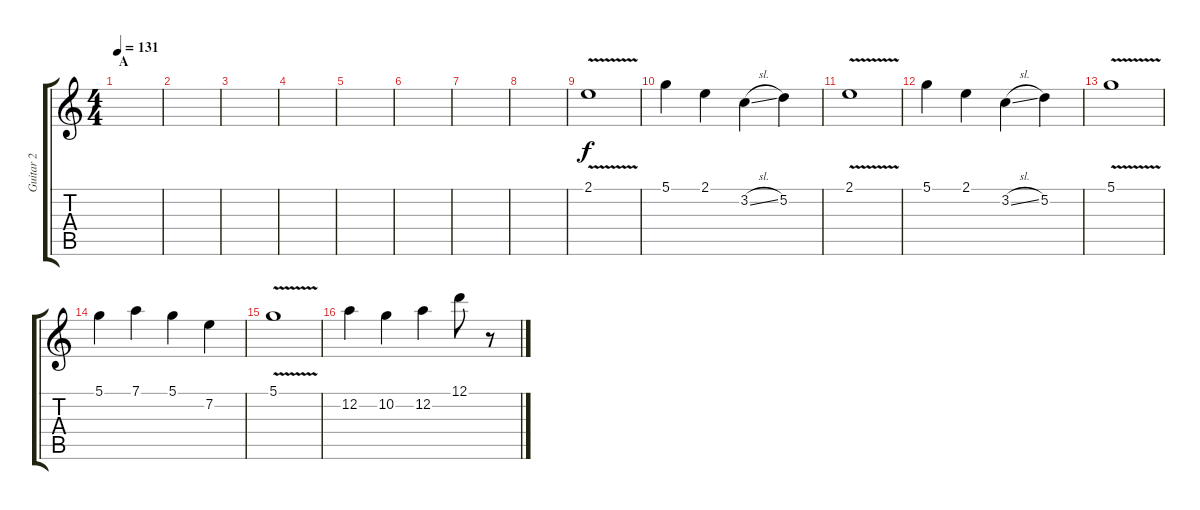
\track ("Guitar 2" "Guitar 2") {instrument acousticguitarnylon}
\staff {score tabs}
\tuning (D4 A3 F3 C3 G2 C2) {hide}
\ts (4 4)
\section ("" "A")
\tempo 131
\clef g2
\ks c
|
|
|
|
|
|
|
|
2.1{v}.1{instrument overdrivenguitar} |
5.1.4 2.1.4 3.2{sl}.4 5.2.4 |
2.1{v}.1 |
5.1.4 2.1.4 3.2{sl}.4 5.2.4 |
5.1{v}.1 |
5.1.4 7.1.4 5.1.4 7.2.4 |
5.1{v}.1 |
12.2.4 10.2.4 12.2.4 12.1.8 r.8
